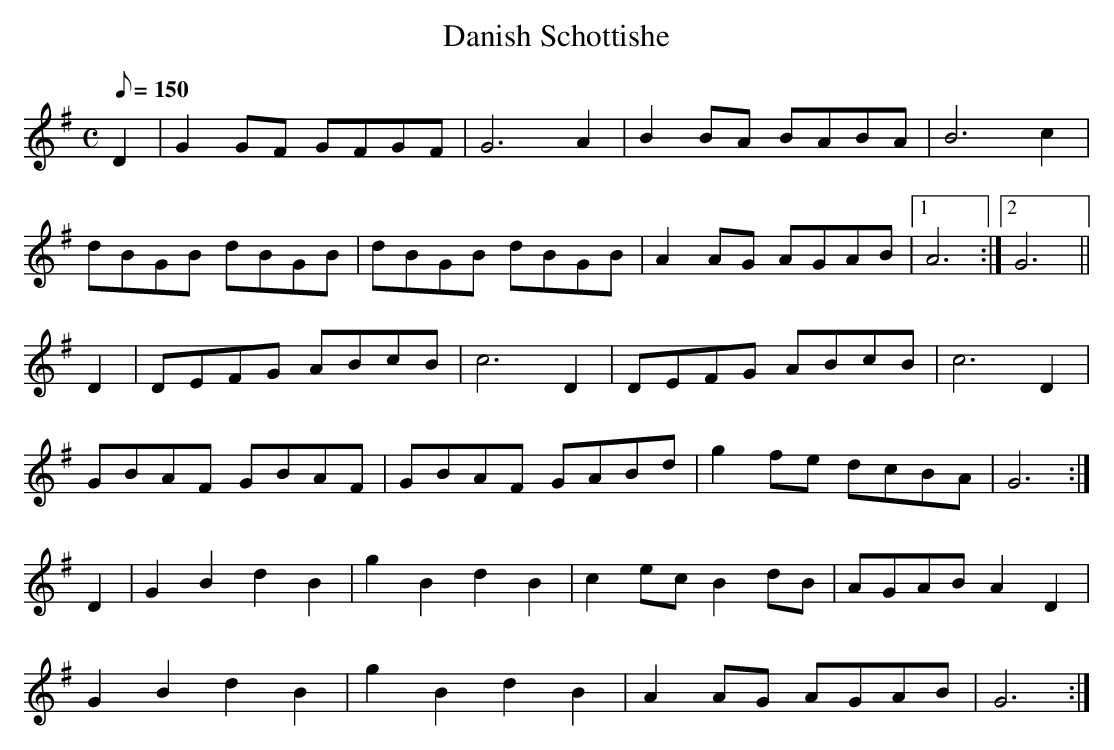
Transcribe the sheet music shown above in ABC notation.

X:1
T:Danish Schottishe
L:1/8
M:C
Q:150
K:G major
D2|G2 GF GFGF|G6 A2|B2 BA BABA|B6 c2|
dBGB dBGB|dBGB dBGB|A2 AG AGAB|1 A6:|2 G6||
D2|DEFG ABcB|c6 D2|DEFG ABcB|c6 D2|
GBAF GBAF| GBAF GABd|g2 fe dcBA| G6:|
D2|G2 B2 d2 B2|g2 B2 d2 B2| c2 ec B2 dB|AGAB A2 D2|
G2 B2 d2 B2|g2 B2 d2 B2|A2 AG AGAB| G6:|
